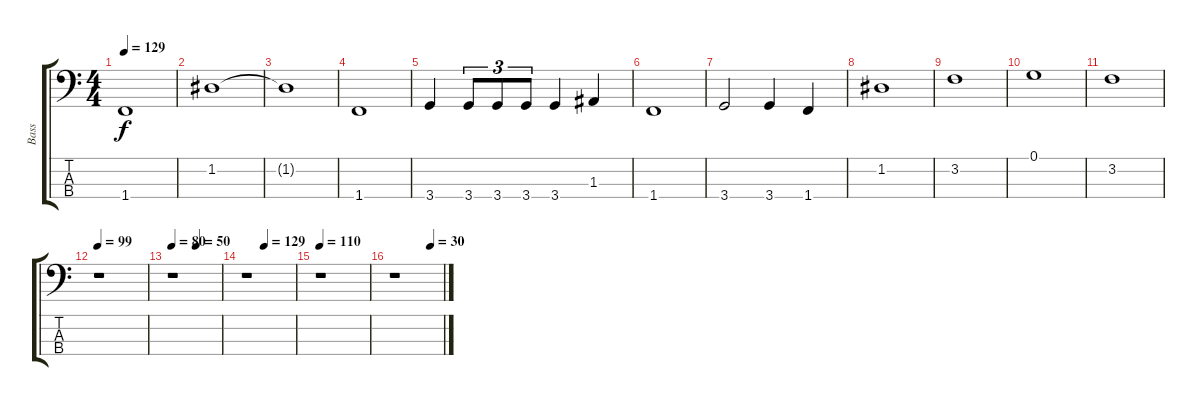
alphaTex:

\track ("Bass" "Bass") {instrument electricbassfinger}
\staff {score tabs}
\tuning (G2 D2 A1 E1) {hide}
\ts (4 4)
\tempo 129
\clef f4
\ks c
1.4.1{dy f} |
1.2.1 |
1.2{t}.1 |
1.4.1 |
3.4.4 3.4.8{tu (3 2)} 3.4.8{tu (3 2)} 3.4.8{tu (3 2)} 3.4.4 1.3.4 |
1.4.1 |
3.4.2 3.4.4 1.4.4 |
1.2.1 |
3.2.1 |
0.1.1 |
3.2.1{volume 0} |
\tempo 99
r.1 |
\tempo 80
\tempo (50 0.5)
r.1 |
\tempo (129 0.375)
r.1 |
\tempo 110
r.1 |
\tempo (30 0.75)
r.1
